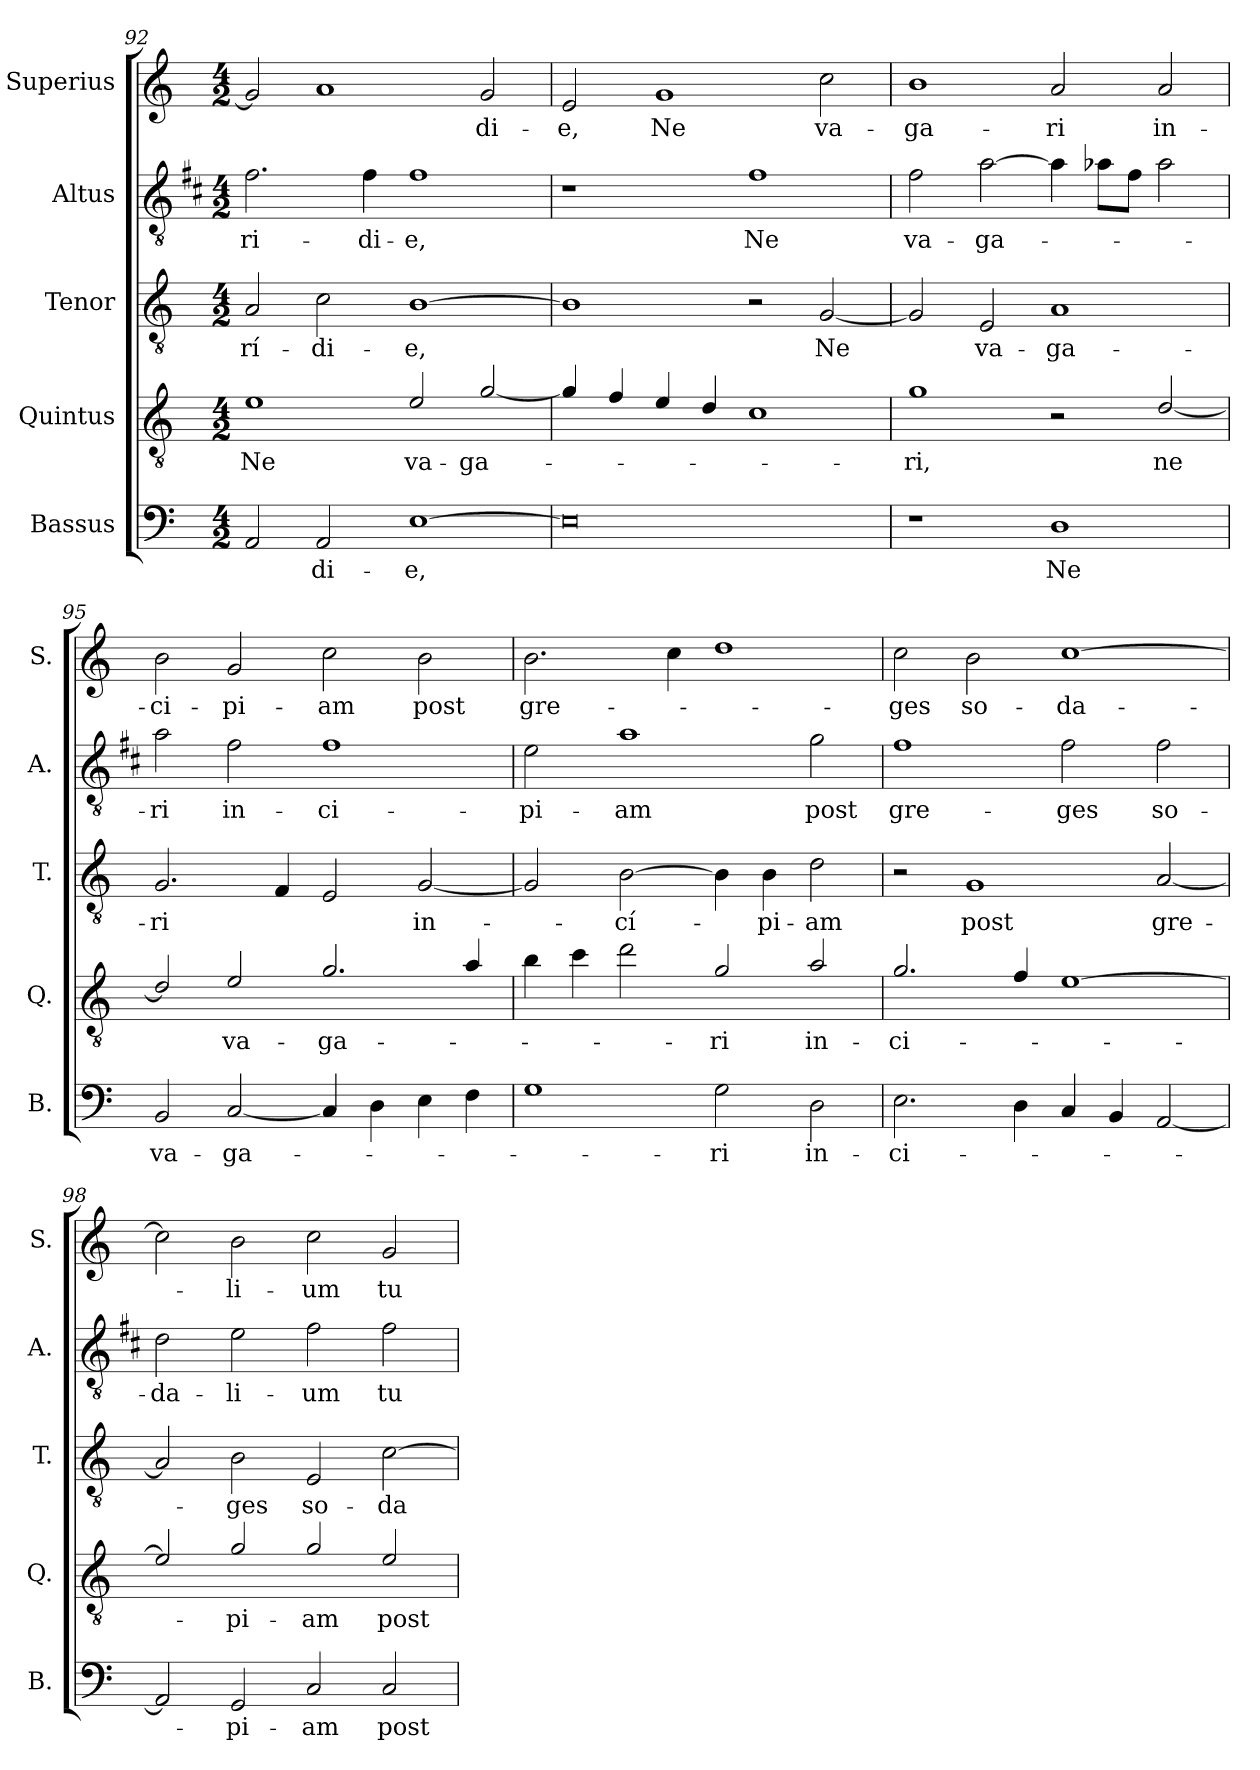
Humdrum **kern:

**kern	**text	**kern	**text	**kern	**text	**kern	**text	**kern	**text
*part5	*part5	*part4	*part4	*part3	*part3	*part2	*part2	*part1	*part1
*staff5	*staff5	*staff4	*staff4	*staff3	*staff3	*staff2	*staff2	*staff1	*staff1
*I"Bassus	*	*I"Quintus	*	*I"Tenor	*	*I"Altus	*	*I"Superius	*
*I'B.	*	*I'Q.	*	*I'T.	*	*I'A.	*	*I'S.	*
*clefF4	*	*clefGv2	*	*clefGv2	*	*clefGv2	*	*clefG2	*
*	*	*ITrd8c14	*	*	*	*ITrd1c2	*	*	*
*k[]	*	*k[]	*	*k[]	*	*k[]	*	*k[]	*
*M4/2	*	*M4/2	*	*M4/2	*	*M4/2	*	*M4/2	*
=92	=92	=92	=92	=92	=92	=92	=92	=92	=92
!	!	!	!LO:LY:b	!	!LO:LY:b	!	!LO:LY:b	!	!
2AA/	.	1E	Ne	2A/	-rí-	2.e\	-ri-	2g/]	.
!	!LO:LY:b	!	!	!	!LO:LY:b	!	!	!	!
2AA/	-di-	.	.	2c\	-di-	.	.	1a	.
!	!	!	!	!	!	!	!LO:LY:b	!	!
.	.	.	.	.	.	4e\	-di-	.	.
!	!LO:LY:b	!	!LO:LY:b	!	!LO:LY:b	!	!LO:LY:b	!	!
[1E	-e,	2E/	va-	[1B	-e,	1e	-e,	.	.
!	!	!	!LO:LY:b	!	!	!	!	!	!LO:LY:b
.	.	[2G/	-ga-	.	.	.	.	2g/	-di-
!!LO:PB:g=z
=93	=93	=93	=93	=93	=93	=93	=93	=93	=93
!	!	!	!	!	!	!	!	!	!LO:LY:b
0E]	.	4G/]	.	1B]	.	1r	.	2e/	-e,
.	.	4F/	.	.	.	.	.	.	.
!	!	!	!	!	!	!	!	!	!LO:LY:b
.	.	4E/	.	.	.	.	.	1g	Ne
.	.	4D/	.	.	.	.	.	.	.
!	!	!	!	!	!	!	!LO:LY:b	!	!
.	.	1C	.	2r	.	1e	Ne	.	.
!	!	!	!	!	!LO:LY:b	!	!	!	!LO:LY:b
.	.	.	.	[2G/	Ne	.	.	2cc\	va-
=94	=94	=94	=94	=94	=94	=94	=94	=94	=94
!	!	!	!LO:LY:b	!	!	!	!LO:LY:b	!	!LO:LY:b
1r	.	1G	-ri,	2G/]	.	2e\	va-	1b	-ga-
!	!	!	!	!	!LO:LY:b	!	!LO:LY:b	!	!
.	.	.	.	2E/	va-	[2g\	-ga-	.	.
!	!LO:LY:b	!	!	!	!LO:LY:b	!	!	!	!LO:LY:b
1D	Ne	2r	.	1A	-ga-	4g\]	.	2a/	-ri
.	.	.	.	.	.	8g-X\L	.	.	.
.	.	.	.	.	.	8e\J	.	.	.
!	!	!	!LO:LY:b	!	!	!	!	!	!LO:LY:b
.	.	[2D/	ne	.	.	2g-\	.	2a/	in-
=95	=95	=95	=95	=95	=95	=95	=95	=95	=95
!	!LO:LY:b	!	!	!	!LO:LY:b	!	!LO:LY:b	!	!LO:LY:b
2BB/	va-	2D/]	.	2.G/	-ri	2g\	-ri	2b\	-ci-
!	!LO:LY:b	!	!LO:LY:b	!	!	!	!LO:LY:b	!	!LO:LY:b
[2C/	-ga-	2E/	va-	.	.	2e\	in-	2g/	-pi-
.	.	.	.	4F/	.	.	.	.	.
!	!	!	!LO:LY:b	!	!	!	!LO:LY:b	!	!LO:LY:b
4C/]	.	2.G/	-ga-	2E/	.	1e	-ci-	2cc\	-am
4D\	.	.	.	.	.	.	.	.	.
!	!	!	!	!	!LO:LY:b	!	!	!	!LO:LY:b
4E\	.	.	.	[2G/	in-	.	.	2b\	post
4F\	.	4A/	.	.	.	.	.	.	.
=96	=96	=96	=96	=96	=96	=96	=96	=96	=96
!	!	!	!	!	!	!	!LO:LY:b	!	!LO:LY:b
1G	.	4B\	.	2G/]	.	2d\	-pi-	2.b\	gre-
.	.	4c\	.	.	.	.	.	.	.
!	!	!	!	!	!LO:LY:b	!	!LO:LY:b	!	!
.	.	2d\	.	[2B\	-cí-	1g	-am	.	.
.	.	.	.	.	.	.	.	4cc\	.
!	!LO:LY:b	!	!LO:LY:b	!	!	!	!	!	!
2G\	-ri	2G/	-ri	4B\]	.	.	.	1dd	.
!	!	!	!	!	!LO:LY:b	!	!	!	!
.	.	.	.	4B\	-pi-	.	.	.	.
!	!LO:LY:b	!	!LO:LY:b	!	!LO:LY:b	!	!LO:LY:b	!	!
2D\	in-	2A/	in-	2d\	-am	2f\	post	.	.
!!LO:LB:g=z
=97	=97	=97	=97	=97	=97	=97	=97	=97	=97
!	!LO:LY:b	!	!LO:LY:b	!	!	!	!LO:LY:b	!	!LO:LY:b
2.E\	-ci-	2.G/	-ci-	2r	.	1e	gre-	2cc\	-ges
!	!	!	!	!	!LO:LY:b	!	!	!	!LO:LY:b
.	.	.	.	1G	post	.	.	2b\	so-
4D\	.	4F/	.	.	.	.	.	.	.
!	!	!	!	!	!	!	!LO:LY:b	!	!LO:LY:b
4C/	.	[1E	.	.	.	2e\	-ges	[1cc	-da-
4BB/	.	.	.	.	.	.	.	.	.
!	!	!	!	!	!LO:LY:b	!	!LO:LY:b	!	!
[2AA/	.	.	.	[2A/	gre-	2e\	so-	.	.
=98	=98	=98	=98	=98	=98	=98	=98	=98	=98
!	!	!	!	!	!	!	!LO:LY:b	!	!
2AA/]	.	2E/]	.	2A/]	.	2c\	-da-	2cc\]	.
!	!LO:LY:b	!	!LO:LY:b	!	!LO:LY:b	!	!LO:LY:b	!	!LO:LY:b
2GG/	-pi-	2G/	-pi-	2B\	-ges	2d\	-li-	2b\	-li-
!	!LO:LY:b	!	!LO:LY:b	!	!LO:LY:b	!	!LO:LY:b	!	!LO:LY:b
2C/	-am	2G/	-am	2E/	so-	2e\	-um	2cc\	-um
!	!LO:LY:b	!	!LO:LY:b	!	!LO:LY:b	!	!LO:LY:b	!	!LO:LY:b
2C/	post	2E/	post	[2c\	-da-	2e\	tu-	2g/	tu-
=	=	=	=	=	=	=	=	=	=
*-	*-	*-	*-	*-	*-	*-	*-	*-	*-
